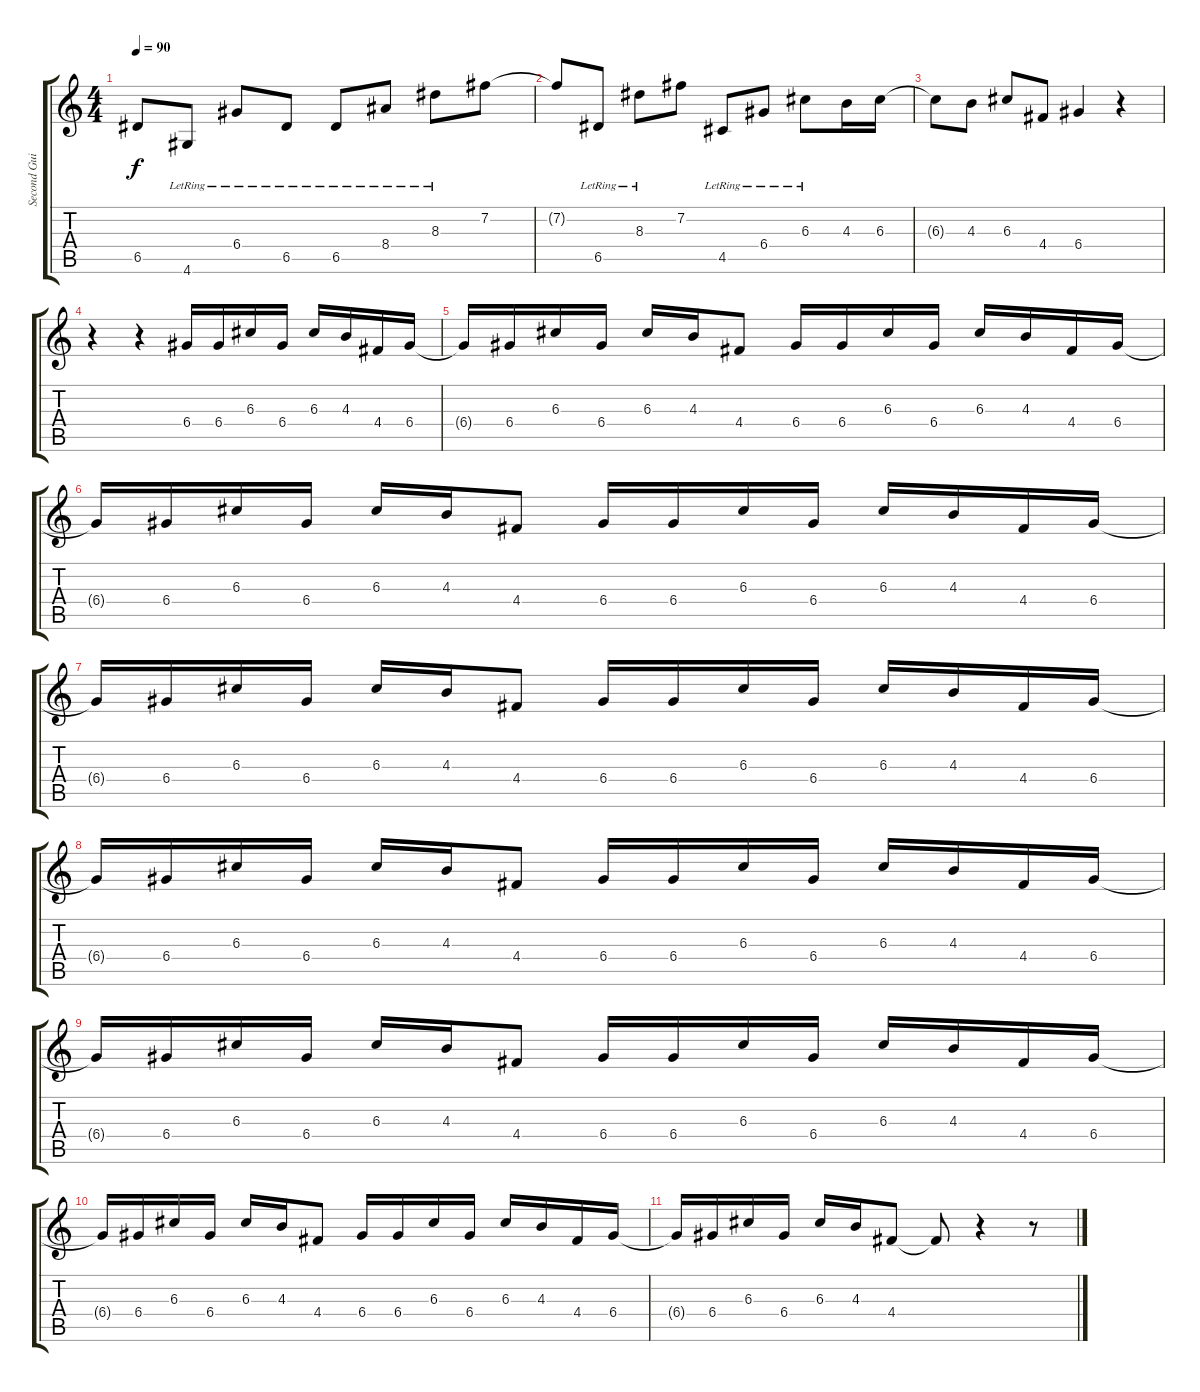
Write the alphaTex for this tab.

\track ("Second Guitar" "Second Gui") {instrument distortionguitar}
\staff {score tabs}
\tuning (E4 B3 G3 D3 A2 E2) {hide}
\ts (4 4)
\tempo 90
\clef g2
\ks c
6.5{t}.8{dy f} 4.6{lr}.8 6.4{lr}.8 6.5{lr}.8 6.5{lr}.8 8.4{lr}.8 8.3{lr}.8 7.2.8 |
7.2{t}.8 6.5{lr}.8 8.3{lr}.8 7.2.8 4.5{lr}.8 6.4{lr}.8 6.3{lr}.8 4.3.16 6.3.16 |
6.3{t}.8 4.3.8 6.3.8 4.4.8 6.4.4 r.4 |
r.4 r.4 6.4.16 6.4.16 6.3.16 6.4.16 6.3.16 4.3.16 4.4.16 6.4.16 |
6.4{t}.16 6.4.16 6.3.16 6.4.16 6.3.16 4.3.16 4.4.8 6.4.16 6.4.16 6.3.16 6.4.16 6.3.16 4.3.16 4.4.16 6.4.16 |
6.4{t}.16 6.4.16 6.3.16 6.4.16 6.3.16 4.3.16 4.4.8 6.4.16 6.4.16 6.3.16 6.4.16 6.3.16 4.3.16 4.4.16 6.4.16 |
6.4{t}.16 6.4.16 6.3.16 6.4.16 6.3.16 4.3.16 4.4.8 6.4.16 6.4.16 6.3.16 6.4.16 6.3.16 4.3.16 4.4.16 6.4.16 |
6.4{t}.16 6.4.16 6.3.16 6.4.16 6.3.16 4.3.16 4.4.8 6.4.16 6.4.16 6.3.16 6.4.16 6.3.16 4.3.16 4.4.16 6.4.16 |
6.4{t}.16 6.4.16 6.3.16 6.4.16 6.3.16 4.3.16 4.4.8 6.4.16 6.4.16 6.3.16 6.4.16 6.3.16 4.3.16 4.4.16 6.4.16 |
6.4{t}.16 6.4.16 6.3.16 6.4.16 6.3.16 4.3.16 4.4.8 6.4.16 6.4.16 6.3.16 6.4.16 6.3.16 4.3.16 4.4.16 6.4.16 |
6.4{t}.16 6.4.16 6.3.16 6.4.16 6.3.16 4.3.16 4.4.8 4.4{t}.8 r.4 r.8
